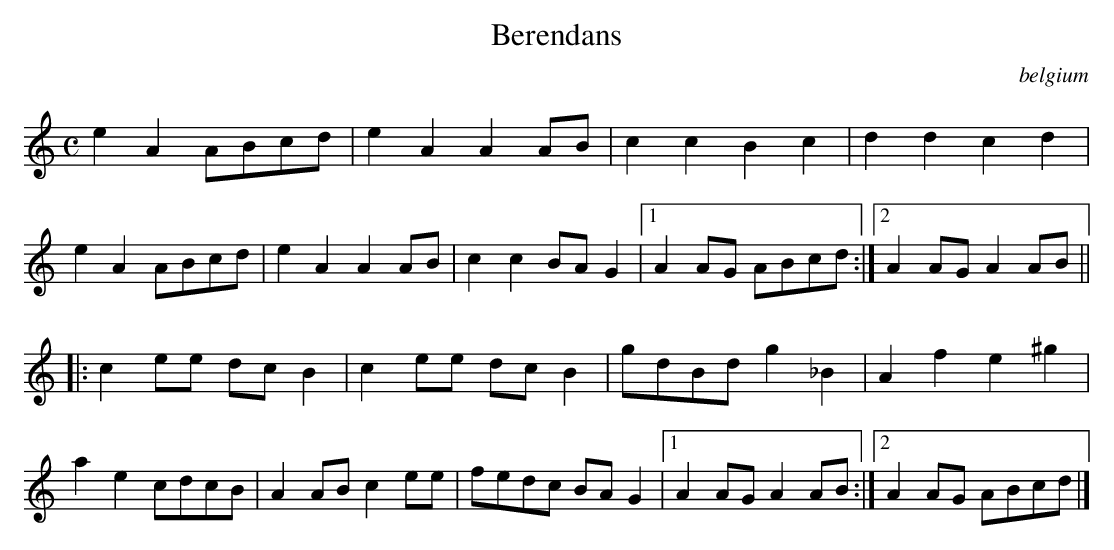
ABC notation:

X:1
T:Berendans
O:belgium
M:C
K:Am
e2A2 ABcd | e2A2 A2AB | c2c2 B2c2 | d2d2 c2d2 |
e2A2 ABcd | e2A2 A2AB | c2c2 BAG2 |1 A2AG ABcd :|2 A2AG A2AB ||
|: c2ee dcB2 | c2ee dcB2 | gdBd g2_B2 | A2f2 e2^g2 |
a2e2 cdcB | A2AB c2ee | fedc BAG2 |1 A2AG A2AB :|2 A2AG ABcd |]
